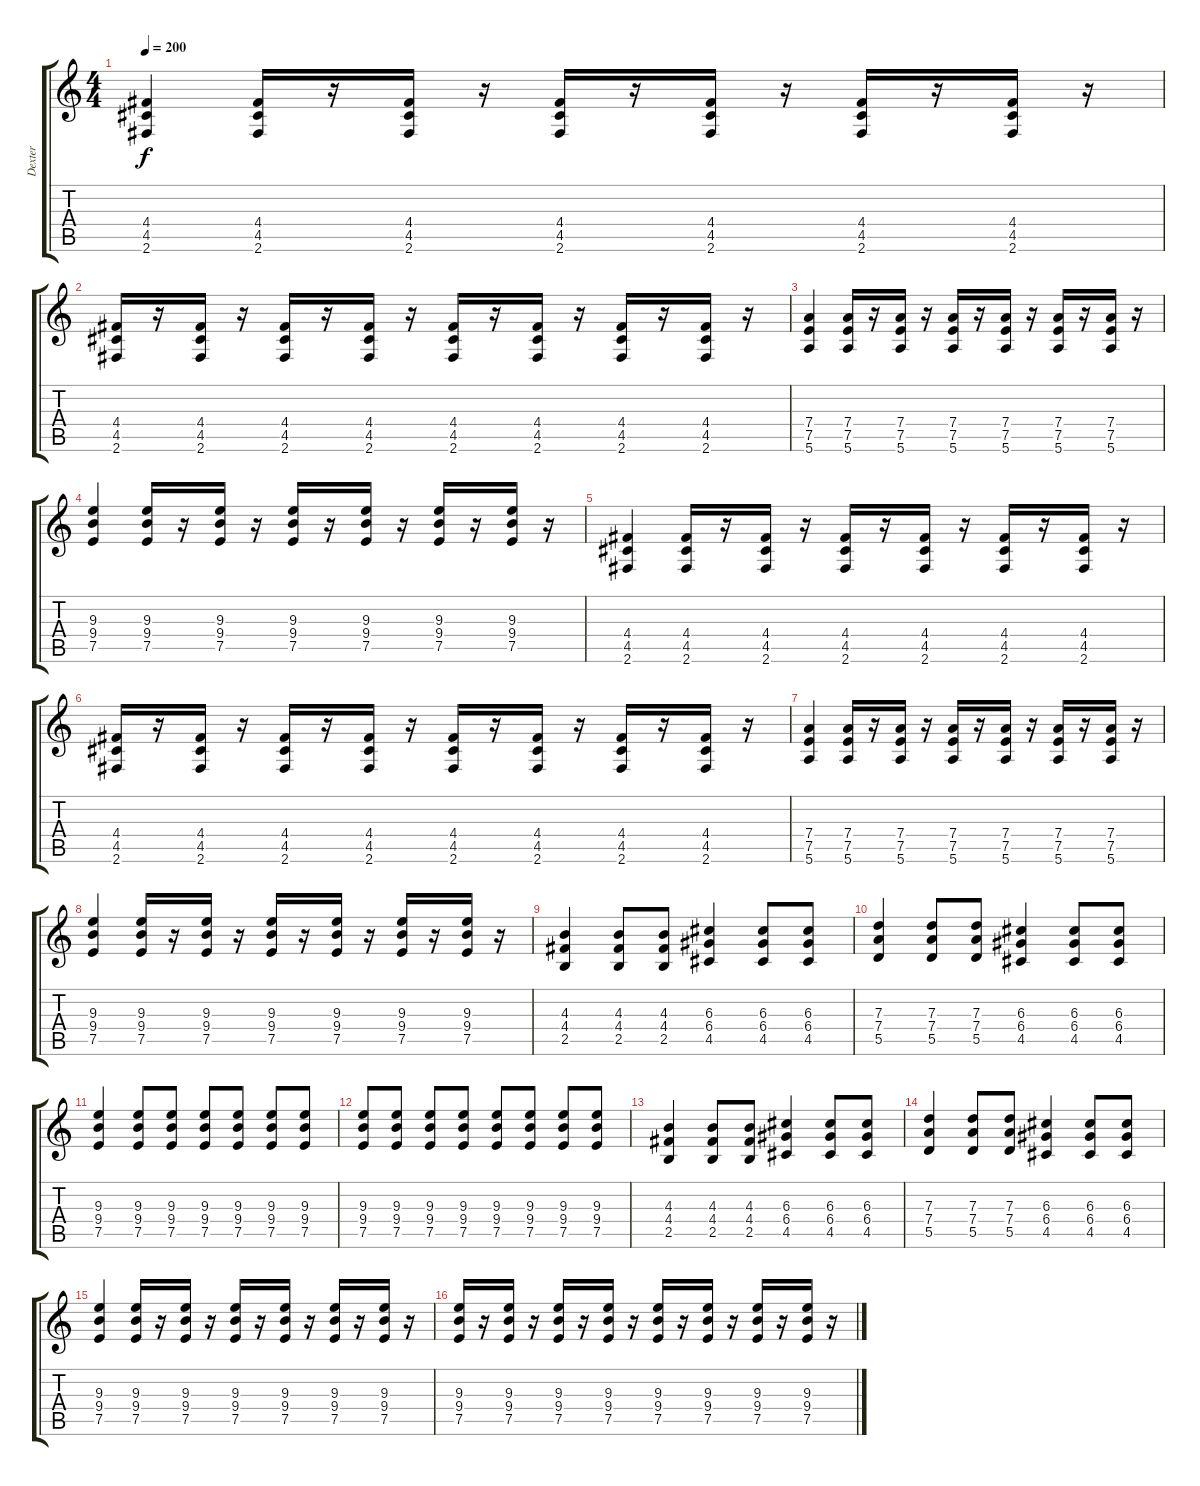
\track ("Dexter" "Dexter") {instrument distortionguitar}
\staff {score tabs}
\tuning (E4 B3 G3 D3 A2 E2) {hide}
\ts (4 4)
\tempo 200
\clef g2
\ks c
(4.4 4.5 2.6).4{dy f} (4.4 4.5 2.6).16 r.16 (4.4 4.5 2.6).16 r.16 (4.4 4.5 2.6).16 r.16 (4.4 4.5 2.6).16 r.16 (4.4 4.5 2.6).16 r.16 (4.4 4.5 2.6).16 r.16 |
(4.4 4.5 2.6).16 r.16 (4.4 4.5 2.6).16 r.16 (4.4 4.5 2.6).16 r.16 (4.4 4.5 2.6).16 r.16 (4.4 4.5 2.6).16 r.16 (4.4 4.5 2.6).16 r.16 (4.4 4.5 2.6).16 r.16 (4.4 4.5 2.6).16 r.16 |
(7.4 7.5 5.6).4 (7.4 7.5 5.6).16 r.16 (7.4 7.5 5.6).16 r.16 (7.4 7.5 5.6).16 r.16 (7.4 7.5 5.6).16 r.16 (7.4 7.5 5.6).16 r.16 (7.4 7.5 5.6).16 r.16 |
(9.3 9.4 7.5).4 (9.3 9.4 7.5).16 r.16 (9.3 9.4 7.5).16 r.16 (9.3 9.4 7.5).16 r.16 (9.3 9.4 7.5).16 r.16 (9.3 9.4 7.5).16 r.16 (9.3 9.4 7.5).16 r.16 |
(4.4 4.5 2.6).4 (4.4 4.5 2.6).16 r.16 (4.4 4.5 2.6).16 r.16 (4.4 4.5 2.6).16 r.16 (4.4 4.5 2.6).16 r.16 (4.4 4.5 2.6).16 r.16 (4.4 4.5 2.6).16 r.16 |
(4.4 4.5 2.6).16 r.16 (4.4 4.5 2.6).16 r.16 (4.4 4.5 2.6).16 r.16 (4.4 4.5 2.6).16 r.16 (4.4 4.5 2.6).16 r.16 (4.4 4.5 2.6).16 r.16 (4.4 4.5 2.6).16 r.16 (4.4 4.5 2.6).16 r.16 |
(7.4 7.5 5.6).4 (7.4 7.5 5.6).16 r.16 (7.4 7.5 5.6).16 r.16 (7.4 7.5 5.6).16 r.16 (7.4 7.5 5.6).16 r.16 (7.4 7.5 5.6).16 r.16 (7.4 7.5 5.6).16 r.16 |
(9.3 9.4 7.5).4 (9.3 9.4 7.5).16 r.16 (9.3 9.4 7.5).16 r.16 (9.3 9.4 7.5).16 r.16 (9.3 9.4 7.5).16 r.16 (9.3 9.4 7.5).16 r.16 (9.3 9.4 7.5).16 r.16 |
(4.3 4.4 2.5).4 (4.3 4.4 2.5).8 (4.3 4.4 2.5).8 (6.3 6.4 4.5).4 (6.3 6.4 4.5).8 (6.3 6.4 4.5).8 |
(7.3 7.4 5.5).4 (7.3 7.4 5.5).8 (7.3 7.4 5.5).8 (6.3 6.4 4.5).4 (6.3 6.4 4.5).8 (6.3 6.4 4.5).8 |
(9.3 9.4 7.5).4 (9.3 9.4 7.5).8 (9.3 9.4 7.5).8 (9.3 9.4 7.5).8 (9.3 9.4 7.5).8 (9.3 9.4 7.5).8 (9.3 9.4 7.5).8 |
(9.3 9.4 7.5).8 (9.3 9.4 7.5).8 (9.3 9.4 7.5).8 (9.3 9.4 7.5).8 (9.3 9.4 7.5).8 (9.3 9.4 7.5).8 (9.3 9.4 7.5).8 (9.3 9.4 7.5).8 |
(4.3 4.4 2.5).4 (4.3 4.4 2.5).8 (4.3 4.4 2.5).8 (6.3 6.4 4.5).4 (6.3 6.4 4.5).8 (6.3 6.4 4.5).8 |
(7.3 7.4 5.5).4 (7.3 7.4 5.5).8 (7.3 7.4 5.5).8 (6.3 6.4 4.5).4 (6.3 6.4 4.5).8 (6.3 6.4 4.5).8 |
(9.3 9.4 7.5).4 (9.3 9.4 7.5).16 r.16 (9.3 9.4 7.5).16 r.16 (9.3 9.4 7.5).16 r.16 (9.3 9.4 7.5).16 r.16 (9.3 9.4 7.5).16 r.16 (9.3 9.4 7.5).16 r.16 |
(9.3 9.4 7.5).16 r.16 (9.3 9.4 7.5).16 r.16 (9.3 9.4 7.5).16 r.16 (9.3 9.4 7.5).16 r.16 (9.3 9.4 7.5).16 r.16 (9.3 9.4 7.5).16 r.16 (9.3 9.4 7.5).16 r.16 (9.3 9.4 7.5).16 r.16
